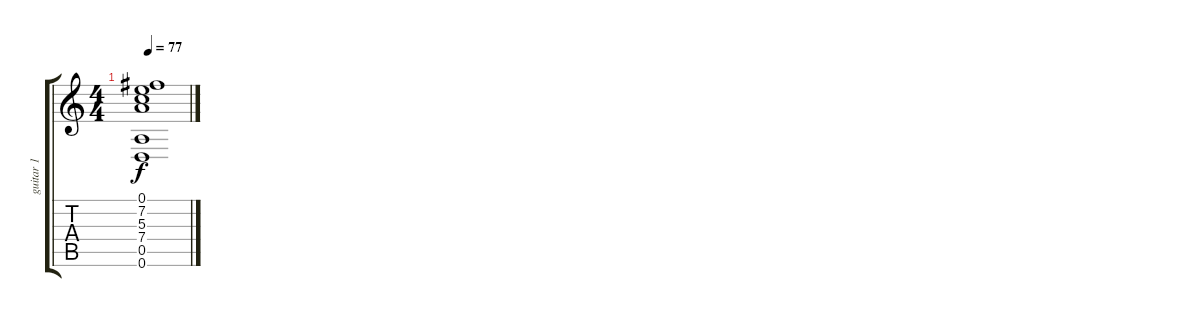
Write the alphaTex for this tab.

\track ("guitar 1" "guitar 1") {instrument distortionguitar}
\staff {score tabs}
\tuning (E4 B3 G3 D3 A2 D2) {hide}
\ts (4 4)
\tempo 77
\clef g2
\ks c
(0.1{t} 7.2{t} 5.3{t} 7.4{t} 0.5{t} 0.6{t}).1{dy f}
